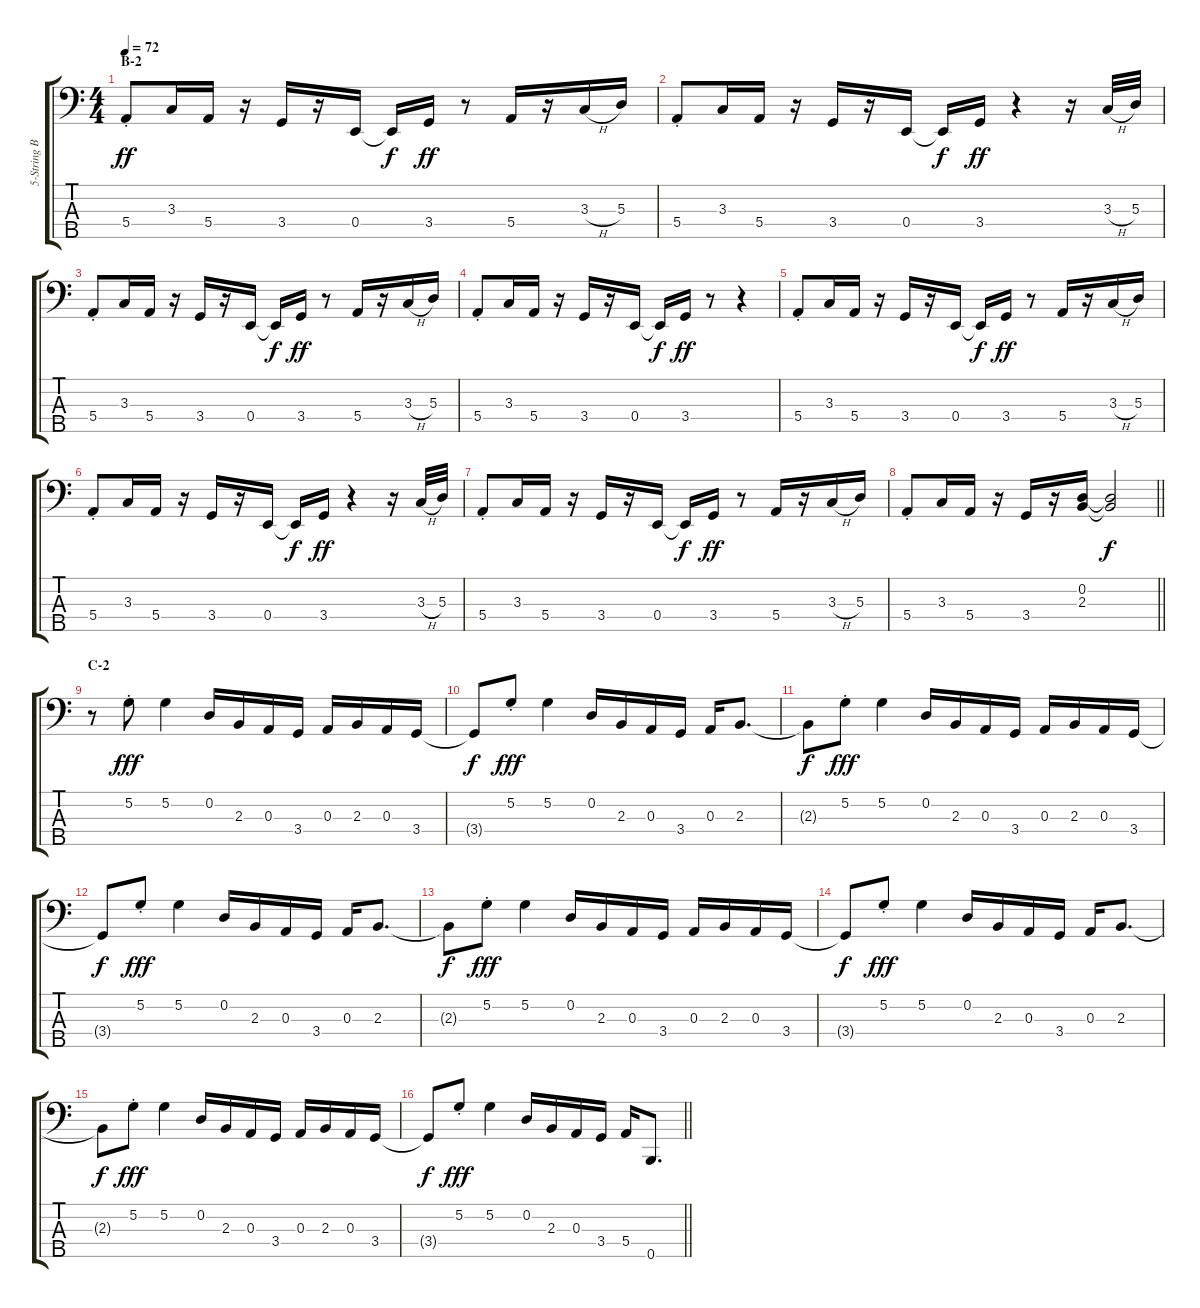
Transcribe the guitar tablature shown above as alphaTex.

\track ("5-String Bass" "5-String B") {instrument electricbassfinger}
\staff {score tabs}
\tuning (G2 D2 A1 E1 B0) {hide}
\ts (4 4)
\section ("" "B-2")
\tempo 72
\clef f4
\ks aminor
5.4{st}.8{dy ff} 3.3.16 5.4.16 r.16 3.4.16 r.16 0.4.16 0.4{t}.16{dy f} 3.4.16{dy ff} r.8 5.4.16 r.16 3.3{h}.16 5.3.16 |
5.4{st}.8 3.3.16 5.4.16 r.16 3.4.16 r.16 0.4.16 0.4{t}.16{dy f} 3.4.16{dy ff} r.4 r.16 3.3{h}.32 5.3.32 |
5.4{st}.8 3.3.16 5.4.16 r.16 3.4.16 r.16 0.4.16 0.4{t}.16{dy f} 3.4.16{dy ff} r.8 5.4.16 r.16 3.3{h}.16 5.3.16 |
5.4{st}.8 3.3.16 5.4.16 r.16 3.4.16 r.16 0.4.16 0.4{t}.16{dy f} 3.4.16{dy ff} r.8 r.4 |
5.4{st}.8 3.3.16 5.4.16 r.16 3.4.16 r.16 0.4.16 0.4{t}.16{dy f} 3.4.16{dy ff} r.8 5.4.16 r.16 3.3{h}.16 5.3.16 |
5.4{st}.8 3.3.16 5.4.16 r.16 3.4.16 r.16 0.4.16 0.4{t}.16{dy f} 3.4.16{dy ff} r.4 r.16 3.3{h}.32 5.3.32 |
5.4{st}.8 3.3.16 5.4.16 r.16 3.4.16 r.16 0.4.16 0.4{t}.16{dy f} 3.4.16{dy ff} r.8 5.4.16 r.16 3.3{h}.16 5.3.16 |
\barLineRight lightlight
5.4{st}.8 3.3.16 5.4.16 r.16 3.4.16 r.16 (0.2 2.3).16 (0.2{t} 2.3{t}).2{dy f} |
\section ("" "C-2")
r.8 5.2{st}.8{dy fff} 5.2.4 0.2.16 2.3.16 0.3.16 3.4.16 0.3.16 2.3.16 0.3.16 3.4.16 |
3.4{t}.8{dy f} 5.2{st}.8{dy fff} 5.2.4 0.2.16 2.3.16 0.3.16 3.4.16 0.3.16 2.3.8{d} |
2.3{t}.8{dy f} 5.2{st}.8{dy fff} 5.2.4 0.2.16 2.3.16 0.3.16 3.4.16 0.3.16 2.3.16 0.3.16 3.4.16 |
3.4{t}.8{dy f} 5.2{st}.8{dy fff} 5.2.4 0.2.16 2.3.16 0.3.16 3.4.16 0.3.16 2.3.8{d} |
2.3{t}.8{dy f} 5.2{st}.8{dy fff} 5.2.4 0.2.16 2.3.16 0.3.16 3.4.16 0.3.16 2.3.16 0.3.16 3.4.16 |
3.4{t}.8{dy f} 5.2{st}.8{dy fff} 5.2.4 0.2.16 2.3.16 0.3.16 3.4.16 0.3.16 2.3.8{d} |
2.3{t}.8{dy f} 5.2{st}.8{dy fff} 5.2.4 0.2.16 2.3.16 0.3.16 3.4.16 0.3.16 2.3.16 0.3.16 3.4.16 |
\barLineRight lightlight
3.4{t}.8{dy f} 5.2{st}.8{dy fff} 5.2.4 0.2.16 2.3.16 0.3.16 3.4.16 5.4.16 0.5.8{d}
